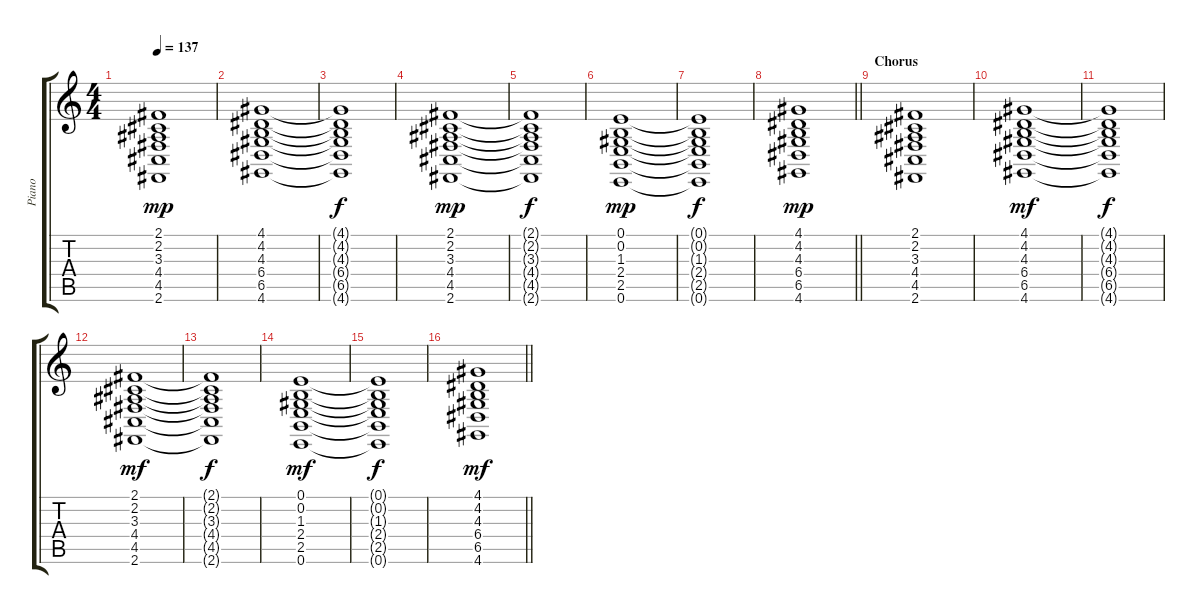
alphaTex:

\track ("Piano" "Piano") {instrument electricpiano2}
\staff {score tabs}
\tuning (E4 B3 G3 D3 A2 E2) {hide}
\ts (4 4)
\tempo 137
\clef g2
\ks c
(2.1 2.2 3.3 4.4 4.5 2.6).1{dy mp} |
(4.1 4.2 4.3 6.4 6.5 4.6).1 |
(4.1{t} 4.2{t} 4.3{t} 6.4{t} 6.5{t} 4.6{t}).1{dy f} |
(2.1 2.2 3.3 4.4 4.5 2.6).1{dy mp} |
(2.1{t} 2.2{t} 3.3{t} 4.4{t} 4.5{t} 2.6{t}).1{dy f} |
(0.1 0.2 1.3 2.4 2.5 0.6).1{dy mp} |
(0.1{t} 0.2{t} 1.3{t} 2.4{t} 2.5{t} 0.6{t}).1{dy f} |
\barLineRight lightlight
(4.1 4.2 4.3 6.4 6.5 4.6).1{dy mp} |
\section ("" "Chorus")
(2.1 2.2 3.3 4.4 4.5 2.6).1 |
(4.1 4.2 4.3 6.4 6.5 4.6).1{dy mf} |
(4.1{t} 4.2{t} 4.3{t} 6.4{t} 6.5{t} 4.6{t}).1{dy f} |
(2.1 2.2 3.3 4.4 4.5 2.6).1{dy mf} |
(2.1{t} 2.2{t} 3.3{t} 4.4{t} 4.5{t} 2.6{t}).1{dy f} |
(0.1 0.2 1.3 2.4 2.5 0.6).1{dy mf} |
(0.1{t} 0.2{t} 1.3{t} 2.4{t} 2.5{t} 0.6{t}).1{dy f} |
\barLineRight lightlight
(4.1 4.2 4.3 6.4 6.5 4.6).1{dy mf}
